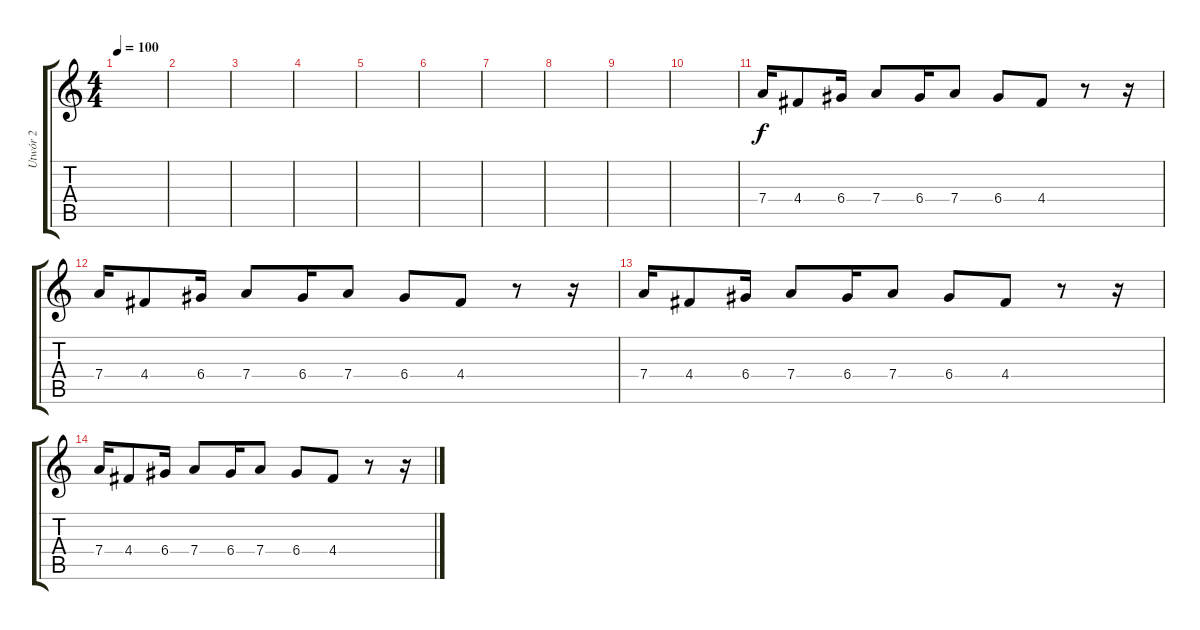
\track ("Utwór 2" "Utwór 2") {instrument overdrivenguitar}
\staff {score tabs}
\tuning (E4 B3 G3 D3 A2 E2) {hide}
\ts (4 4)
\tempo 100
\clef g2
\ks c
|
|
|
|
|
|
|
|
|
|
7.4.16 4.4.8 6.4.16 7.4.8 6.4.16 7.4.8 6.4.8 4.4.8 r.8 r.16 |
7.4.16 4.4.8 6.4.16 7.4.8 6.4.16 7.4.8 6.4.8 4.4.8 r.8 r.16 |
7.4.16 4.4.8 6.4.16 7.4.8 6.4.16 7.4.8 6.4.8 4.4.8 r.8 r.16 |
7.4.16 4.4.8 6.4.16 7.4.8 6.4.16 7.4.8 6.4.8 4.4.8 r.8 r.16
